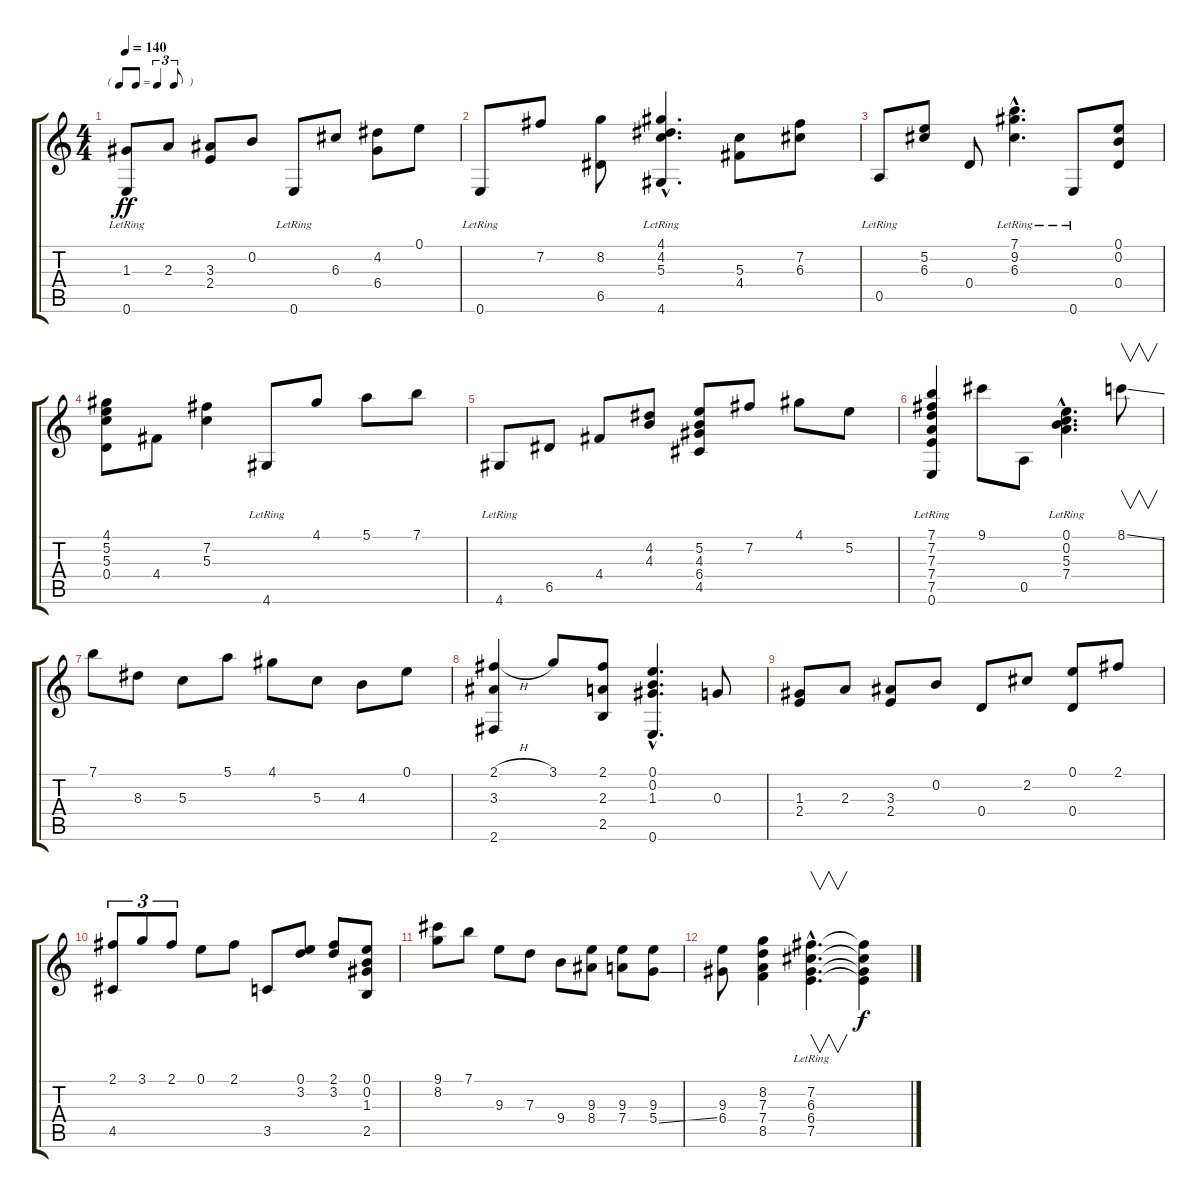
\track "" {instrument electricbassfinger}
\staff {score tabs}
\tuning (E4 B3 G3 D3 A2 E2) {hide}
\ts (4 4)
\tf triplet8th
\tempo 140
\clef g2
\ks c
(1.3 0.6{lr}).8{dy ff} 2.3.8 (3.3 2.4).8 0.2.8 0.6{lr}.8 6.3.8 (4.2 6.4).8 0.1.8 |
0.6{lr}.8 7.2.8 (8.2 6.5).8 (4.1{hac} 4.2{hac} 5.3{hac lr} 4.6{hac lr}).4{d} (5.3 4.4).8 (7.2 6.3).8 |
0.5{lr}.8 (5.2 6.3).8 0.4.8 (7.1{hac} 9.2{hac} 6.3{hac lr}).4{d} 0.6{lr}.8 (0.1 0.2 0.4).8 |
(4.1 5.2 5.3 0.4).8 4.4.8 (7.2 5.3).4 4.6{lr}.8 4.1.8 5.1.8 7.1.8 |
4.6{lr}.8 6.5.8 4.4.8 (4.2 4.3).8 (5.2 4.3 6.4 4.5).8 7.2.8 4.1.8 5.2.8 |
(7.1 7.2 7.3 7.4 7.5 0.6{lr}).4 9.1.8 0.5.8 (0.1{hac} 0.2{hac} 5.3{hac} 7.4{hac lr}).4{d} 8.1{ss}.8{v} |
7.1.8 8.3.8 5.3.8 5.1.8 4.1.8 5.3.8 4.3.8 0.1.8 |
(2.1{h} 3.3 2.6).4 3.1.8 (2.1 2.3 2.5).8 (0.1{hac} 0.2{hac} 1.3{hac} 0.6{hac}).4{d} 0.3.8 |
(1.3 2.4).8 2.3.8 (3.3 2.4).8 0.2.8 0.4.8 2.2.8 (0.1 0.4).8 2.1.8 |
(2.1 4.5).8{tu (3 2)} 3.1.8{tu (3 2)} 2.1.8{tu (3 2)} 0.1.8 2.1.8 3.5.8 (0.1 3.2).8 (2.1 3.2).8 (0.1 0.2 1.3 2.5).8 |
(9.1 8.2).8 7.1.8 9.3.8 7.3.8 9.4.8 (9.3 8.4).8 (9.3 7.4).8 (9.3 5.4{ss}).8 |
(9.3 6.4).8 (8.2 7.3 7.4 8.5).4 (7.2{hac lr} 6.3{hac} 6.4{hac} 7.5{hac}).4{v d} (7.2{t} 6.3{t} 6.4{t} 7.5{t}).4{dy f}
